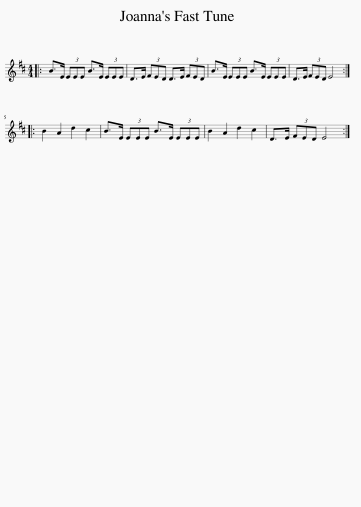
X:1
L:1/8
M:4/4
I:linebreak $
K:D
V:1 treble
V:1
|: B>E (3EEE B>E (3EEE | D>E (3FED D>E (3FED | B>E (3EEE B>E (3EEE | D>E (3FED E4 ::$ B2 A2 d2 c2 | %5
 B>E (3EEE B>E (3EEE | B2 A2 d2 c2 | D>E (3FED E4 :| %8
